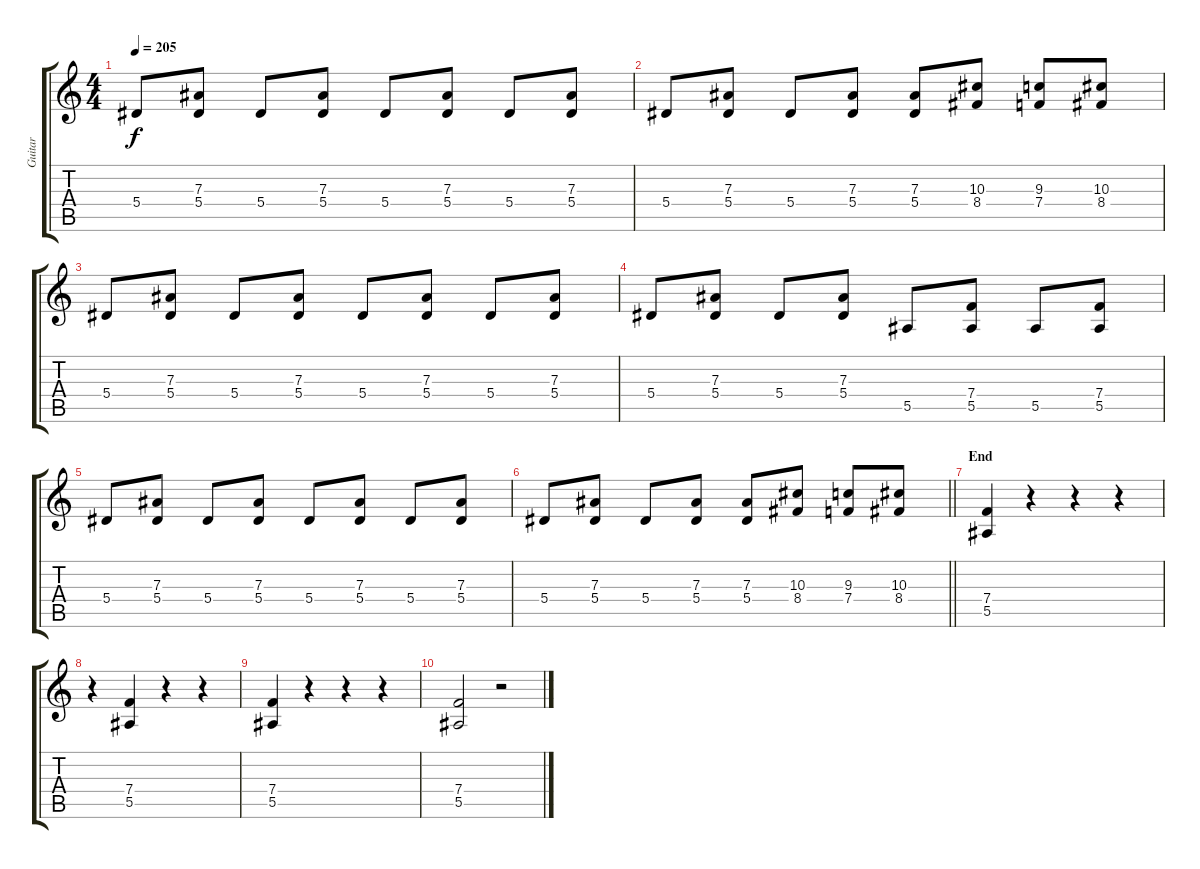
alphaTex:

\track ("Guitar" "Guitar") {instrument distortionguitar}
\staff {score tabs}
\tuning (C4 G3 Eb3 Bb2 F2 C2) {hide}
\ts (4 4)
\tempo 205
\clef g2
\ks c
5.4.8{dy f} (7.3 5.4).8 5.4.8 (7.3 5.4).8 5.4.8 (7.3 5.4).8 5.4.8 (7.3 5.4).8 |
5.4.8 (7.3 5.4).8 5.4.8 (7.3 5.4).8 (7.3 5.4).8 (10.3 8.4).8 (9.3 7.4).8 (10.3 8.4).8 |
5.4.8 (7.3 5.4).8 5.4.8 (7.3 5.4).8 5.4.8 (7.3 5.4).8 5.4.8 (7.3 5.4).8 |
5.4.8 (7.3 5.4).8 5.4.8 (7.3 5.4).8 5.5.8 (7.4 5.5).8 5.5.8 (7.4 5.5).8 |
5.4.8 (7.3 5.4).8 5.4.8 (7.3 5.4).8 5.4.8 (7.3 5.4).8 5.4.8 (7.3 5.4).8 |
\barLineRight lightlight
5.4.8 (7.3 5.4).8 5.4.8 (7.3 5.4).8 (7.3 5.4).8 (10.3 8.4).8 (9.3 7.4).8 (10.3 8.4).8 |
\section ("" "End")
(7.4 5.5).4 r.4 r.4 r.4 |
r.4 (7.4 5.5).4 r.4 r.4 |
(7.4 5.5).4 r.4 r.4 r.4 |
(7.4 5.5).2 r.2
